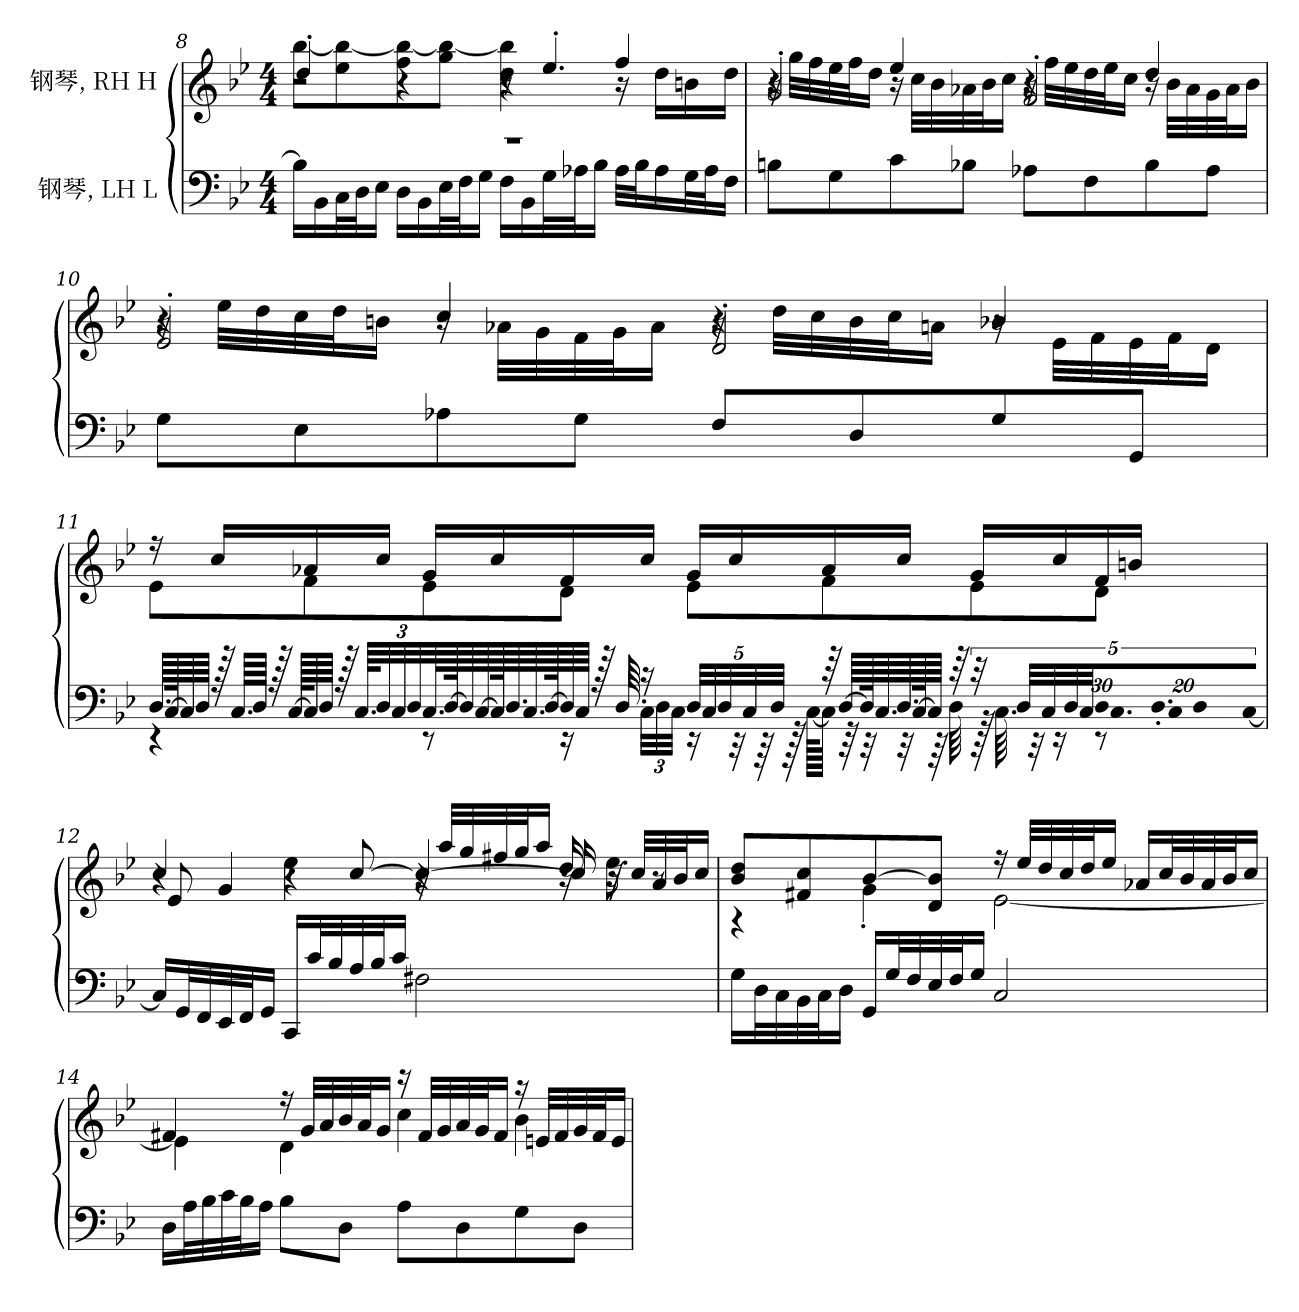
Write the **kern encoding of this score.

**kern	**kern
*part2	*part1
*staff2	*staff1
*I"钢琴, LH L	*I"钢琴, RH H
!!LO:PB:g=z
*clefF4	*clefG2
*k[b-e-]	*k[b-e-]
*M4/4	*M4/4
=8	=8
*^	*^
*	*	*	*^
1r	16B-\LL]	2r	[8bb-\L	4dd'/
.	16BB-\	.	.	.
.	32C\L	.	8ee-\ 8bb-\_	.
.	32D\J	.	.	.
.	16E-\JJ	.	.	.
.	16D\LL	.	8ff\ 8bb-\_	4r
.	16BB-\	.	.	.
.	32E-\L	.	8gg\ 8bb-\_J	.
.	32F\J	.	.	.
.	16G\JJ	.	.	.
.	16F\LL	4r	4dd\ 4bb-\]	8r
.	16BB-\	.	.	.
.	32G\L	.	.	4.ee-'/
.	32A-X\J	.	.	.
.	16B-\JJ	.	.	.
.	32A-\LLL	4ff/	16r	.
.	32B-\J	.	.	.
.	16A-\	.	16dd\LL	.
.	32G\L	.	16bn\	.
.	32A-\J	.	.	.
.	16F\JJ	.	16dd\JJ	.
*v	*v	*	*	*
!!LO:LB:g=z	!!	!!
=9	=9	=9	=9
8Bn\L	4r	16r	2g'/
.	.	32gg\LLL	.
.	.	32ff\	.
8G\	.	32ee-\	.
.	.	32ff\J	.
.	.	16dd\JJ	.
8c\	4ee-/	16r	.
.	.	32cc\LLL	.
.	.	32b-\	.
8B-X\J	.	32a-X\	.
.	.	32b-\J	.
.	.	16cc\JJ	.
8A-X\L	4r	16r	2f'/
.	.	32ff\LLL	.
.	.	32ee-\	.
8F\	.	32dd\	.
.	.	32ee-\J	.
.	.	16cc\JJ	.
8B-\	4dd/	16r	.
.	.	32b-\LLL	.
.	.	32a-\	.
8A-\J	.	32g\	.
.	.	32a-\J	.
.	.	16b-\JJ	.
!!LO:LB:g=z	!!	!!
=10	=10	=10	=10
8G\L	4r	16r	2e-'/
.	.	32ee-\LLL	.
.	.	32dd\	.
8E-\	.	32cc\	.
.	.	32dd\J	.
.	.	16bn\JJ	.
8A-X\	4cc/	16r	.
.	.	32a-X\LLL	.
.	.	32g\	.
8G\J	.	32f\	.
.	.	32g\J	.
.	.	16a-\JJ	.
8F/L	4r	16r	2d'/
.	.	32dd\LLL	.
.	.	32cc\	.
8D/	.	32b\	.
.	.	32cc\J	.
.	.	16an\JJ	.
8G/	4b-X/	16r	.
.	.	32e-\LLL	.
.	.	32f\	.
8GG/J	.	32e-\	.
.	.	32f\J	.
.	.	16d\JJ	.
*	*	*v	*v
!!LO:LB:g=z
=11	=11	=11
*^	*	*
64.D/LLLL	4r	16r	8e-\L
[128C/K	.	.	.
64C/]	.	.	.
64D/JJJJ	.	.	.
128r	.	16cc/LL	.
64.C/LLLL	.	.	.
64D/JJJJ	.	.	.
128r	.	.	.
[128C/KLLLL	.	.	.
64C/]	.	16a-X/	8f\
64D/JJJJ	.	.	.
128r	.	.	.
64.C/KLLL	.	.	.
*Xbrackettup	*	*	*
48D/	.	16cc/JJ	.
48C/	.	.	.
48D/	.	.	.
64.C/L	8r	16g/LL	8e-\
[128D/K	.	.	.
64D/]	.	.	.
[64C/	.	.	.
128C/K]	.	16cc/	.
64.D/	.	.	.
64.C/	.	.	.
[128D/K	.	.	.
64D/]	16r	16f/	8d\J
64C/JJJJ	.	.	.
128r	.	.	.
64.D/	.	.	.
16r	48C\LLL	16cc/JJ	.
.	48D\	.	.
.	48C\JJJ	.	.
40D/LLL	16r	16g/LL	8e-\L
40C/	.	.	.
40D/	.	.	.
.	32r	16cc/	.
40C/	.	.	.
.	64r	.	.
40D/JJJ	.	.	.
.	128r	.	.
.	[128C\KLLLL	.	.
64r	64C\JJJJ]	16a-/	8f\
[64D/LLLL	64r	.	.
128D/K]	32r	.	.
64.C/	.	.	.
64.D/	32r	16cc/JJ	.
[128C/K	.	.	.
64C/JJJJ]	64r	.	.
64r	64D\	.	.
*brackettup	*	*	*
40r	128r	16g/LL	8e-\
.	64.C\	.	.
40D/LLL	.	.	.
.	32r	.	.
40C/	.	.	.
.	16r	16cc/	.
40D/	.	.	.
40C/	.	.	.
*Xbrackettup	*	*	*
!LO:N:vis=256%9	!	!	!
960%17D/L	8r	16f/	8d\J
!LO:N:vis=32.	!	!	!
640%17C/	.	.	.
1920ryy	.	.	.
!LO:N:vis=32.	!	!	!
640%17D'/	.	.	.
.	.	16bn/JJ	.
!LO:N:vis=256%9	!	!	!
960%17C/	.	.	.
!LO:N:vis=256%9	!	!	!
960%17D/	.	.	.
1920ryy	.	.	.
!LO:N:vis=256%9	!	!	!
[960%17C/JJJJ	.	.	.
*v	*v	*	*
!!LO:LB:g=z
=12	=12	=12
*	*	*^
16C/LL]	4cc/	4r	8e-/
32GG/L	.	.	.
32FF/	.	.	.
32EE-/	.	.	4g/
32FF/J	.	.	.
16GG/JJ	.	.	.
16CC/LL	4r	4ee-\	.
32c/L	.	.	.
32B-/	.	.	.
32A/	.	.	[8cc/
32B-/J	.	.	.
16c/JJ	.	.	.
2F#X\	16r	4r	4cc/_
.	32aa/LLL	.	.
.	32gg/	.	.
.	32ff#X/	.	.
.	32gg/J	.	.
.	16aa/JJ	.	.
.	16dd/	16r	16cc/]
.	32r	8.ee-\	16r
.	32cc/LLL	.	.
.	32a/	.	8r
.	32b-/J	.	.
.	16cc/JJ	.	.
*	*	*v	*v
!!LO:LB:g=z
=13	=13	=13
16G\LL	8b-/ 8dd/L	4r
32D\L	.	.
32C\	.	.
32BB-\	8f#X/ 8cc/	.
32C\J	.	.
16D\JJ	.	.
16GG/LL	[8b-/	4g'\
32G/L	.	.
32F/	.	.
32E-/	8d/ 8b-/]J	.
32F/J	.	.
16G/JJ	.	.
2C/	16r	[2e-\
.	32ee-/LLL	.
.	32dd/	.
.	32cc/	.
.	32dd/J	.
.	16ee-/JJ	.
.	16a-X/LL	.
.	32cc/L	.
.	32b-/	.
.	32a-/	.
.	32b-/J	.
.	16cc/JJ	.
!!LO:PB:g=z	!!
=14	=14	=14
16D\LL	4f#X/	4e-\]
32A\L	.	.
32B-\	.	.
32c\	.	.
32B-\J	.	.
16A\JJ	.	.
8B-\L	16r	4d\
.	32g/LLL	.
.	32a/	.
8D\J	32b-/	.
.	32a/J	.
.	16g/JJ	.
8A\L	16r	4cc\
.	32f#/LLL	.
.	32g/	.
8D\	32a/	.
.	32g/J	.
.	16f#/JJ	.
8G\	16r	4b-\
.	32en/LLL	.
.	32f#/	.
8D\J	32g/	.
.	32f#/J	.
.	16e/JJ	.
*	*v	*v
=	=
*-	*-
